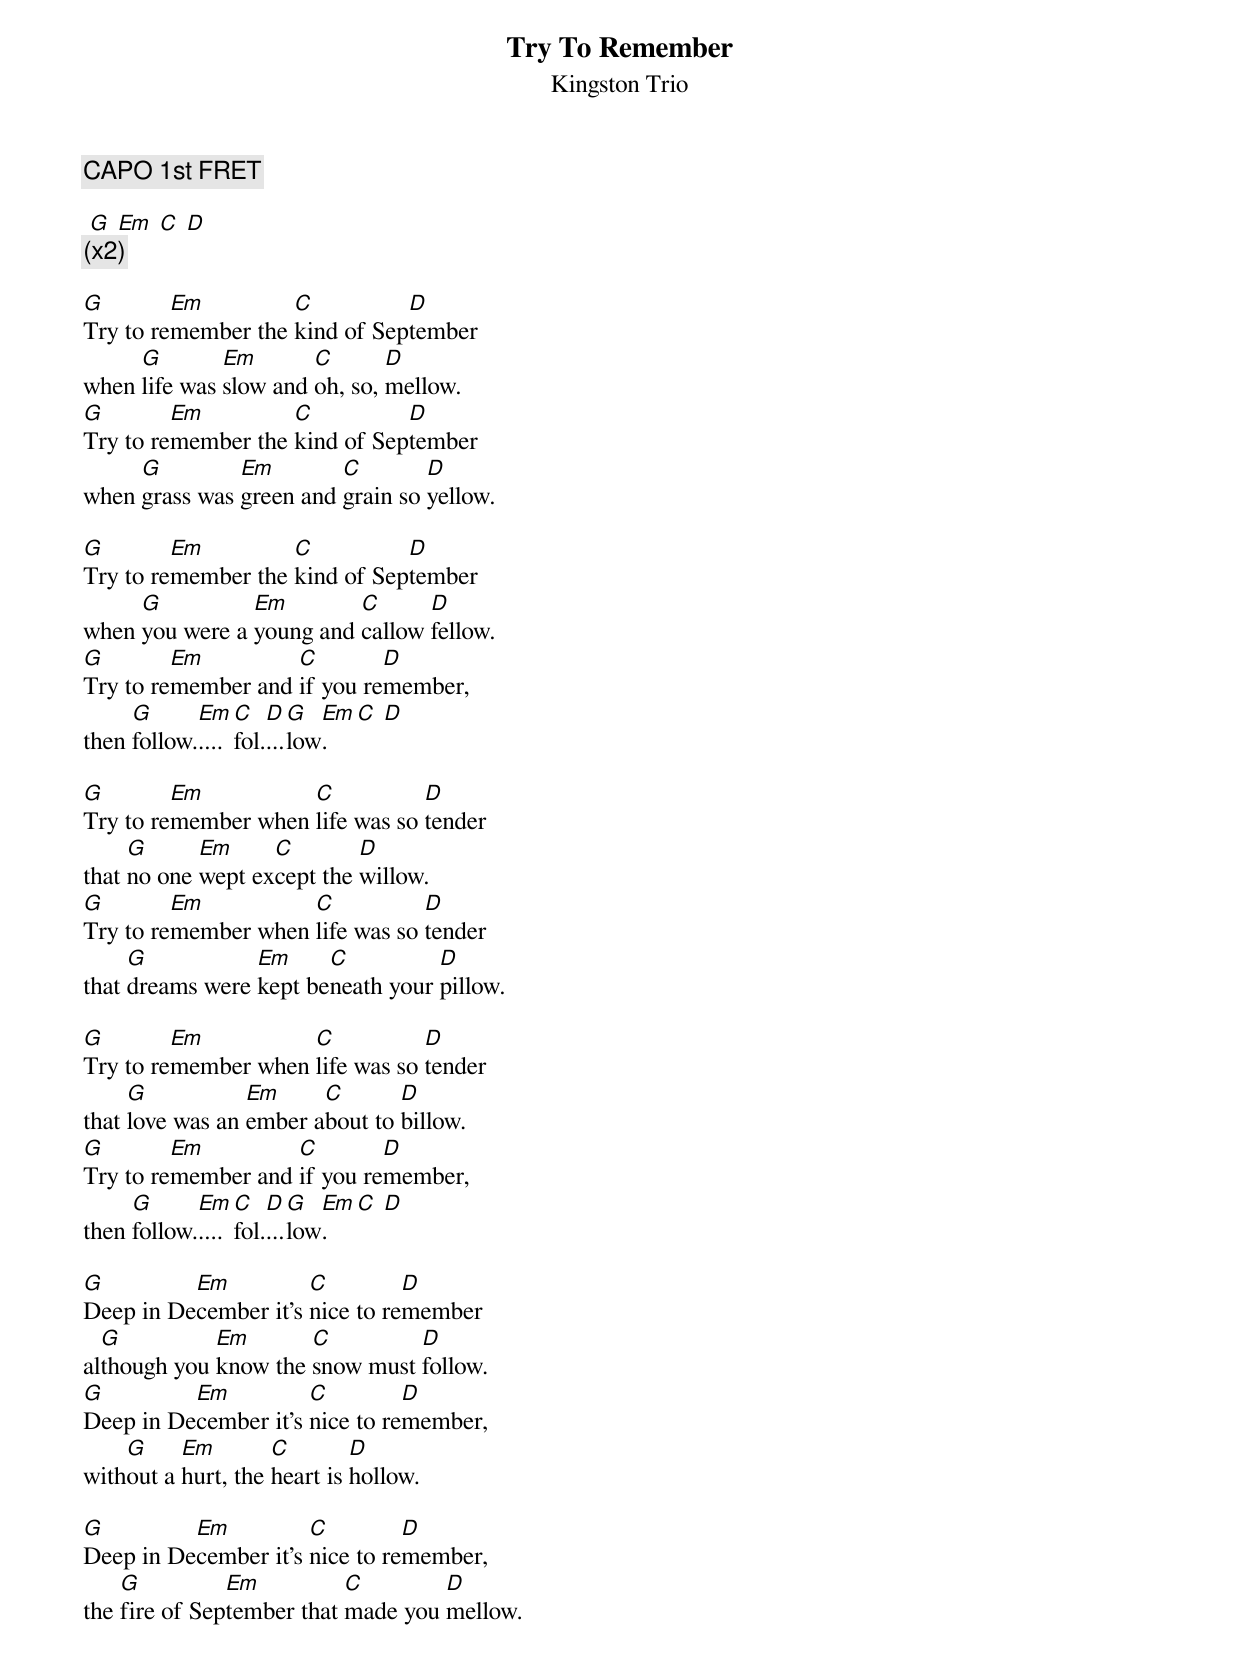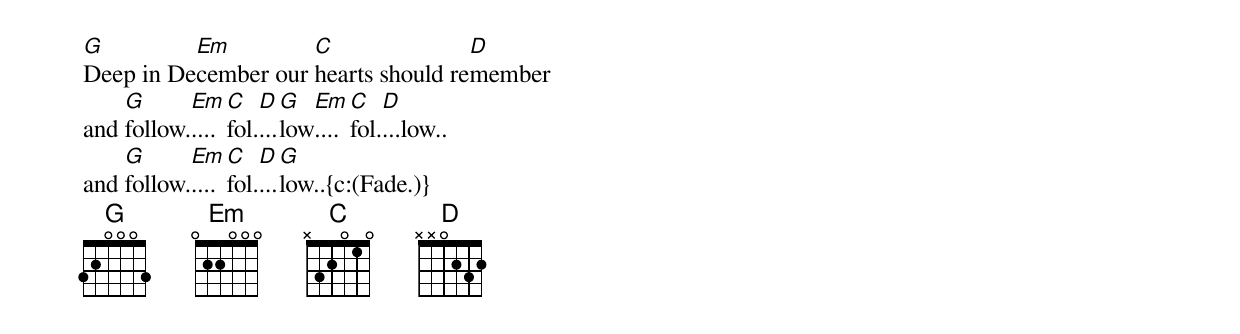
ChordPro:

{title: Try To Remember}
{subtitle: Kingston Trio}

{c:CAPO 1st FRET}

 [G] [Em] [C] [D]
{c:(x2)}

[G]Try to re[Em]member the [C]kind of Sep[D]tember
when [G]life was [Em]slow and [C]oh, so, [D]mellow.
[G]Try to re[Em]member the [C]kind of Sep[D]tember
when [G]grass was [Em]green and [C]grain so [D]yellow.

[G]Try to re[Em]member the [C]kind of Sep[D]tember
when [G]you were a [Em]young and [C]callow [D]fellow.
[G]Try to re[Em]member and [C]if you re[D]member,
then [G]follow.[Em]....[C]fol.[D]...[G]low[Em]. [C] [D]

[G]Try to re[Em]member when [C]life was so [D]tender
that [G]no one [Em]wept ex[C]cept the [D]willow.
[G]Try to re[Em]member when [C]life was so [D]tender
that [G]dreams were [Em]kept be[C]neath your [D]pillow.

[G]Try to re[Em]member when [C]life was so [D]tender
that [G]love was an [Em]ember a[C]bout to [D]billow.
[G]Try to re[Em]member and [C]if you re[D]member,
then [G]follow.[Em]....[C]fol.[D]...[G]low[Em]. [C] [D]

[G]Deep in De[Em]cember it's [C]nice to re[D]member
al[G]though you [Em]know the [C]snow must [D]follow.
[G]Deep in De[Em]cember it's [C]nice to re[D]member,
with[G]out a [Em]hurt, the [C]heart is [D]hollow.

[G]Deep in De[Em]cember it's [C]nice to re[D]member,
the [G]fire of Sep[Em]tember that [C]made you [D]mellow.
[G]Deep in De[Em]cember our [C]hearts should re[D]member
and [G]follow.[Em]....[C]fol.[D]...[G]low[Em]....[C]fol.[D]...low..
and [G]follow.[Em]....[C]fol.[D]...[G]low..{c:(Fade.)}
